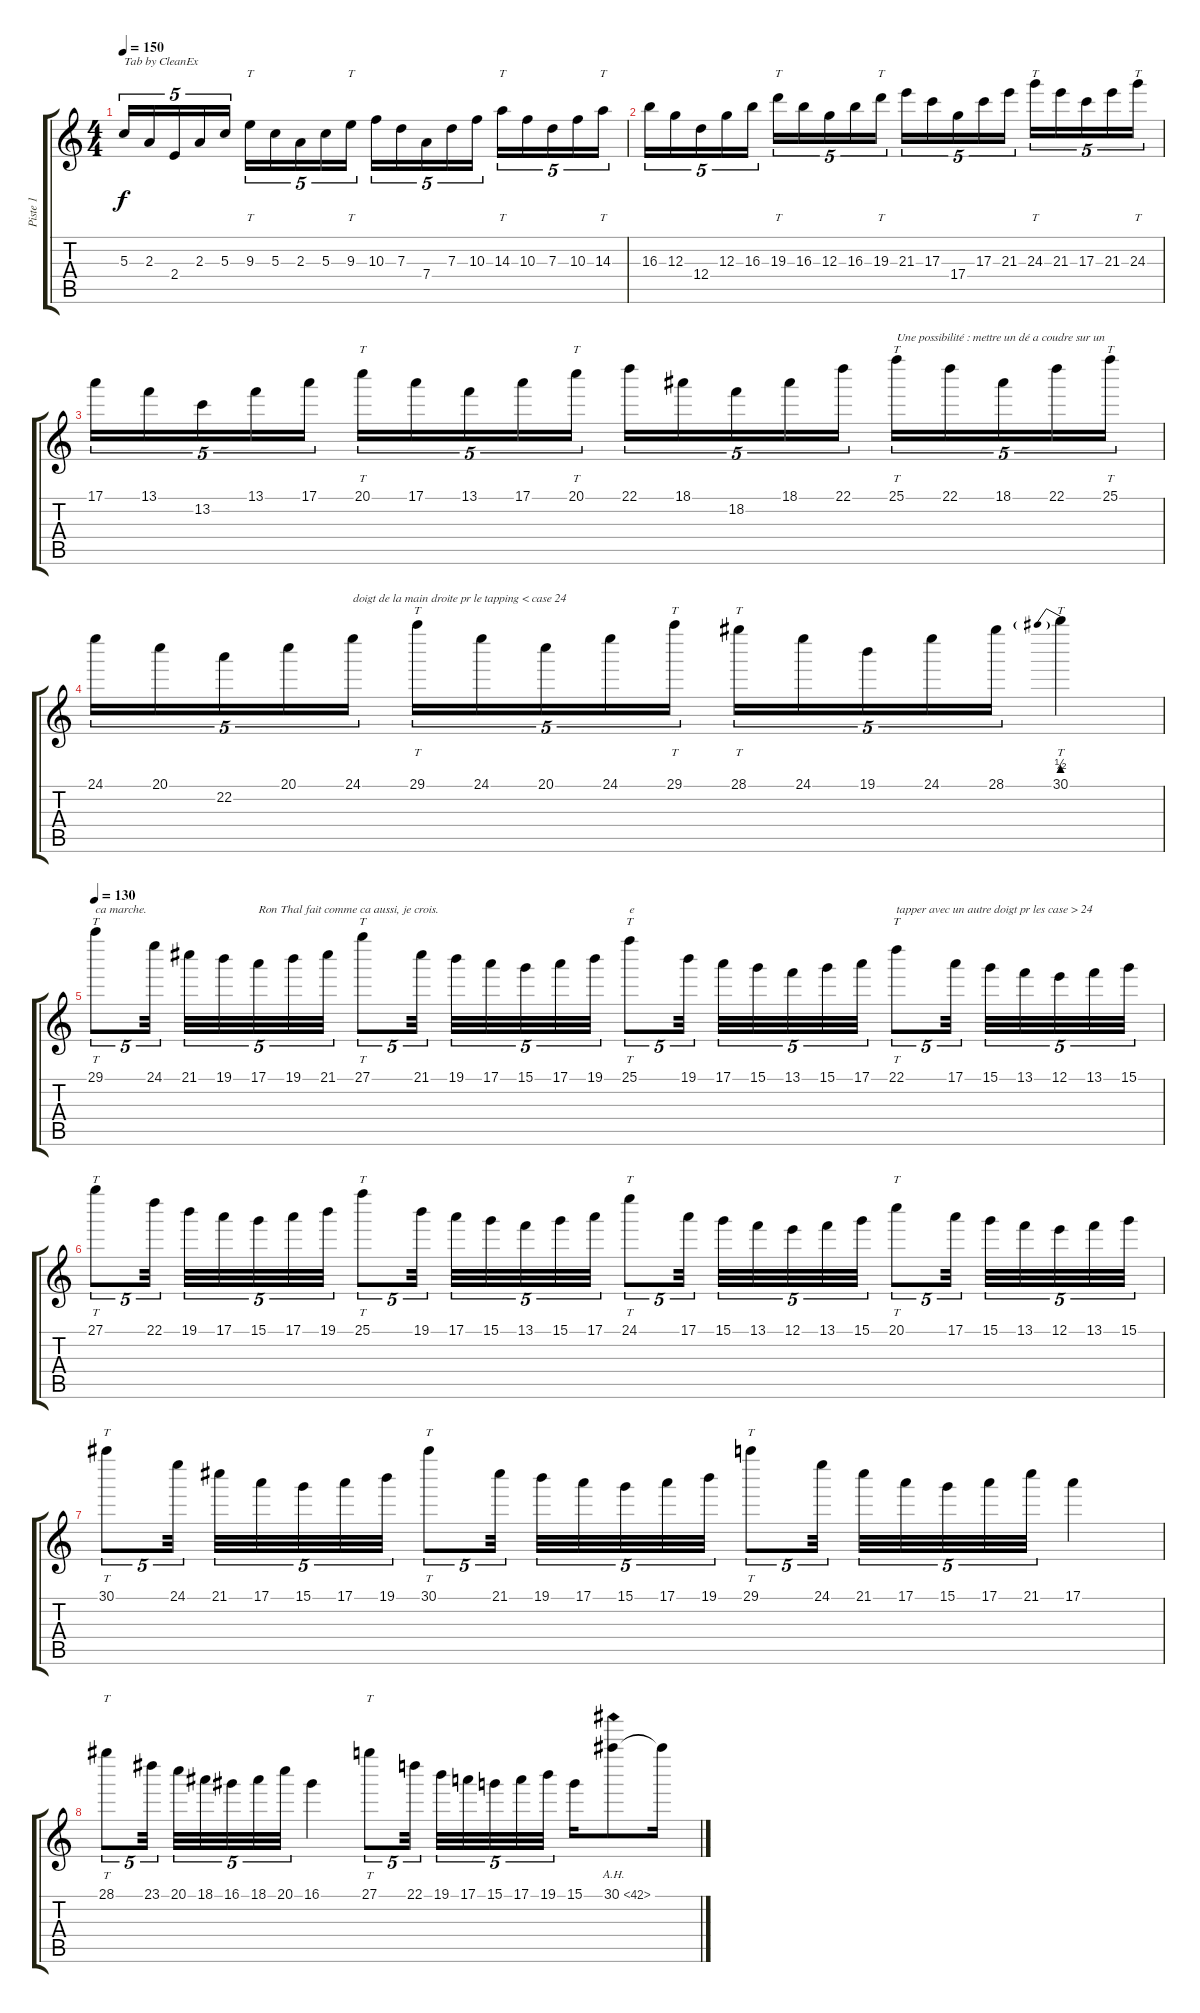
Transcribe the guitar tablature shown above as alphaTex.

\track ("Piste 1" "Piste 1") {instrument distortionguitar}
\staff {score tabs}
\tuning (E4 B3 G3 D3 A2 E2) {hide}
\ts (4 4)
\tempo 150
\clef g2
\ks c
5.3.16{tu (5 4) txt "Tab by CleanEx" dy f instrument distortionguitar} 2.3.16{tu (5 4)} 2.4.16{tu (5 4)} 2.3.16{tu (5 4)} 5.3.16{tu (5 4)} 9.3.16{tt tu (5 4)} 5.3.16{tu (5 4)} 2.3.16{tu (5 4)} 5.3.16{tu (5 4)} 9.3.16{tt tu (5 4)} 10.3.16{tu (5 4)} 7.3.16{tu (5 4)} 7.4.16{tu (5 4)} 7.3.16{tu (5 4)} 10.3.16{tu (5 4)} 14.3.16{tt tu (5 4)} 10.3.16{tu (5 4)} 7.3.16{tu (5 4)} 10.3.16{tu (5 4)} 14.3.16{tt tu (5 4)} |
16.3.16{tu (5 4)} 12.3.16{tu (5 4)} 12.4.16{tu (5 4)} 12.3.16{tu (5 4)} 16.3.16{tu (5 4)} 19.3.16{tt tu (5 4)} 16.3.16{tu (5 4)} 12.3.16{tu (5 4)} 16.3.16{tu (5 4)} 19.3.16{tt tu (5 4)} 21.3.16{tu (5 4)} 17.3.16{tu (5 4)} 17.4.16{tu (5 4)} 17.3.16{tu (5 4)} 21.3.16{tu (5 4)} 24.3.16{tt tu (5 4)} 21.3.16{tu (5 4)} 17.3.16{tu (5 4)} 21.3.16{tu (5 4)} 24.3.16{tt tu (5 4)} |
17.1.16{tu (5 4)} 13.1.16{tu (5 4)} 13.2.16{tu (5 4)} 13.1.16{tu (5 4)} 17.1.16{tu (5 4)} 20.1.16{tt tu (5 4)} 17.1.16{tu (5 4)} 13.1.16{tu (5 4)} 17.1.16{tu (5 4)} 20.1.16{tt tu (5 4)} 22.1.16{tu (5 4)} 18.1.16{tu (5 4)} 18.2.16{tu (5 4)} 18.1.16{tu (5 4)} 22.1.16{tu (5 4)} 25.1.16{tt tu (5 4) txt "Une possibilité : mettre un dé a coudre sur un "} 22.1.16{tu (5 4)} 18.1.16{tu (5 4)} 22.1.16{tu (5 4)} 25.1.16{tt tu (5 4)} |
24.1.16{tu (5 4)} 20.1.16{tu (5 4)} 22.2.16{tu (5 4)} 20.1.16{tu (5 4)} 24.1.16{tu (5 4) txt "doigt de la main droite pr le tapping < case 24"} 29.1.16{tt tu (5 4)} 24.1.16{tu (5 4)} 20.1.16{tu (5 4)} 24.1.16{tu (5 4)} 29.1.16{tt tu (5 4)} 28.1.16{tt tu (5 4)} 24.1.16{tu (5 4)} 19.1.16{tu (5 4)} 24.1.16{tu (5 4)} 28.1.16{tu (5 4)} 30.1{be (prebend 0 2 60 2)}.4{tt} |
\tempo 130
29.1.8{tt tu (5 4) txt "ca marche."} 24.1.32{tu (5 4)} 21.1.32{tu (5 4)} 19.1.32{tu (5 4)} 17.1.32{tu (5 4) txt "Ron Thal fait comme ca aussi, je crois."} 19.1.32{tu (5 4)} 21.1.32{tu (5 4)} 27.1.8{tt tu (5 4)} 21.1.32{tu (5 4)} 19.1.32{tu (5 4)} 17.1.32{tu (5 4)} 15.1.32{tu (5 4)} 17.1.32{tu (5 4)} 19.1.32{tu (5 4)} 25.1.8{tt tu (5 4) txt "e"} 19.1.32{tu (5 4)} 17.1.32{tu (5 4)} 15.1.32{tu (5 4)} 13.1.32{tu (5 4)} 15.1.32{tu (5 4)} 17.1.32{tu (5 4)} 22.1.8{tt tu (5 4) txt "tapper avec un autre doigt pr les case > 24"} 17.1.32{tu (5 4)} 15.1.32{tu (5 4)} 13.1.32{tu (5 4)} 12.1.32{tu (5 4)} 13.1.32{tu (5 4)} 15.1.32{tu (5 4)} |
27.1.8{tt tu (5 4)} 22.1.32{tu (5 4)} 19.1.32{tu (5 4)} 17.1.32{tu (5 4)} 15.1.32{tu (5 4)} 17.1.32{tu (5 4)} 19.1.32{tu (5 4)} 25.1.8{tt tu (5 4)} 19.1.32{tu (5 4)} 17.1.32{tu (5 4)} 15.1.32{tu (5 4)} 13.1.32{tu (5 4)} 15.1.32{tu (5 4)} 17.1.32{tu (5 4)} 24.1.8{tt tu (5 4)} 17.1.32{tu (5 4)} 15.1.32{tu (5 4)} 13.1.32{tu (5 4)} 12.1.32{tu (5 4)} 13.1.32{tu (5 4)} 15.1.32{tu (5 4)} 20.1.8{tt tu (5 4)} 17.1.32{tu (5 4)} 15.1.32{tu (5 4)} 13.1.32{tu (5 4)} 12.1.32{tu (5 4)} 13.1.32{tu (5 4)} 15.1.32{tu (5 4)} |
30.1.8{tt tu (5 4)} 24.1.32{tu (5 4)} 21.1.32{tu (5 4)} 17.1.32{tu (5 4)} 15.1.32{tu (5 4)} 17.1.32{tu (5 4)} 19.1.32{tu (5 4)} 30.1.8{tt tu (5 4)} 21.1.32{tu (5 4)} 19.1.32{tu (5 4)} 17.1.32{tu (5 4)} 15.1.32{tu (5 4)} 17.1.32{tu (5 4)} 19.1.32{tu (5 4)} 29.1.8{tt tu (5 4)} 24.1.32{tu (5 4)} 21.1.32{tu (5 4)} 17.1.32{tu (5 4)} 15.1.32{tu (5 4)} 17.1.32{tu (5 4)} 21.1.32{tu (5 4)} 17.1.4 |
28.1.8{tt tu (5 4)} 23.1.32{tu (5 4)} 20.1.32{tu (5 4)} 18.1.32{tu (5 4)} 16.1.32{tu (5 4)} 18.1.32{tu (5 4)} 20.1.32{tu (5 4)} 16.1.4 27.1.8{tt tu (5 4)} 22.1.32{tu (5 4)} 19.1.32{tu (5 4)} 17.1.32{tu (5 4)} 15.1.32{tu (5 4)} 17.1.32{tu (5 4)} 19.1.32{tu (5 4)} 15.1.16 30.1{ah 12}.8 30.1{t}.16
